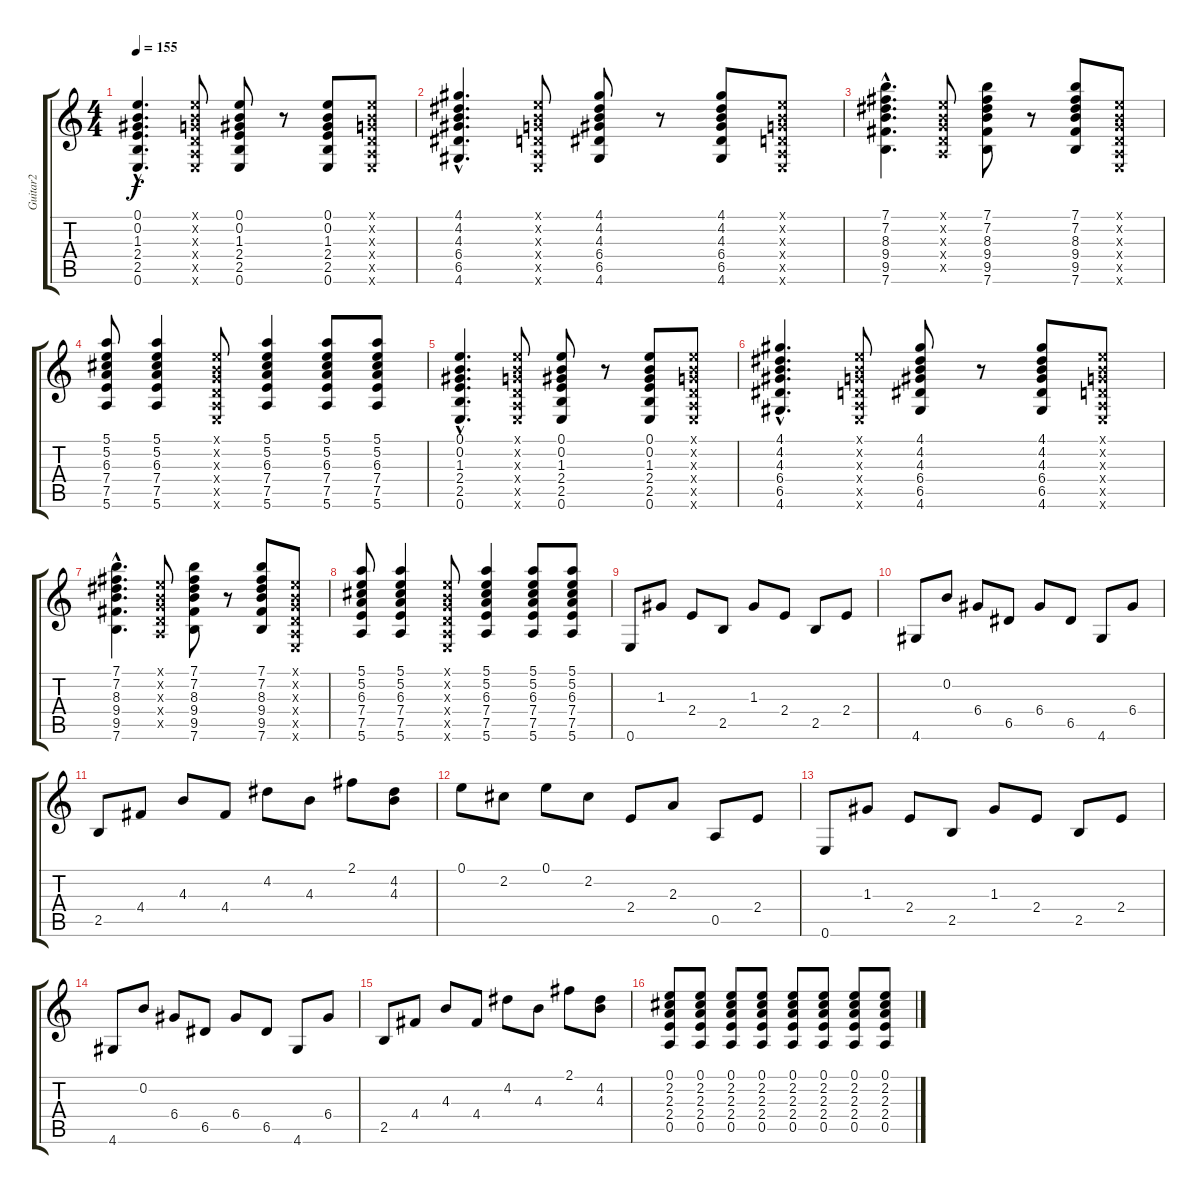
\track ("Guitar2" "Guitar2") {instrument acousticguitarsteel}
\staff {score tabs}
\tuning (E4 B3 G3 D3 A2 E2) {hide}
\ts (4 4)
\tempo 155
\clef g2
\ks c
(0.1{hac} 0.2{hac} 1.3{hac} 2.4{hac} 2.5{hac} 0.6{hac}).4{d dy f} (0.1{x} 0.2{x} 0.3{x} 0.4{x} 0.5{x} 0.6{x}).8 (0.1 0.2 1.3 2.4 2.5 0.6).8 r.8 (0.1 0.2 1.3 2.4 2.5 0.6).8 (0.1{x} 0.2{x} 0.3{x} 0.4{x} 0.5{x} 0.6{x}).8 |
(4.1{hac} 4.2{hac} 4.3{hac} 6.4{hac} 6.5{hac} 4.6{hac}).4{d} (0.1{x} 0.2{x} 0.3{x} 0.4{x} 0.5{x} 0.6{x}).8 (4.1 4.2 4.3 6.4 6.5 4.6).8 r.8 (4.1 4.2 4.3 6.4 6.5 4.6).8 (0.1{x} 0.2{x} 0.3{x} 0.4{x} 0.5{x} 0.6{x}).8 |
(7.1{hac} 7.2{hac} 8.3{hac} 9.4{hac} 9.5{hac} 7.6{hac}).4{d} (0.1{x} 0.2{x} 0.3{x} 0.4{x} 0.5{x}).8 (7.1 7.2 8.3 9.4 9.5 7.6).8 r.8 (7.1 7.2 8.3 9.4 9.5 7.6).8 (0.1{x} 0.2{x} 0.3{x} 0.4{x} 0.5{x} 0.6{x}).8 |
(5.1 5.2 6.3 7.4 7.5 5.6).8 (5.1 5.2 6.3 7.4 7.5 5.6).4 (0.1{x} 0.2{x} 0.3{x} 0.4{x} 0.5{x} 0.6{x}).8 (5.1 5.2 6.3 7.4 7.5 5.6).4 (5.1 5.2 6.3 7.4 7.5 5.6).8 (5.1 5.2 6.3 7.4 7.5 5.6).8 |
(0.1{hac} 0.2{hac} 1.3{hac} 2.4{hac} 2.5{hac} 0.6{hac}).4{d} (0.1{x} 0.2{x} 0.3{x} 0.4{x} 0.5{x} 0.6{x}).8 (0.1 0.2 1.3 2.4 2.5 0.6).8 r.8 (0.1 0.2 1.3 2.4 2.5 0.6).8 (0.1{x} 0.2{x} 0.3{x} 0.4{x} 0.5{x} 0.6{x}).8 |
(4.1{hac} 4.2{hac} 4.3{hac} 6.4{hac} 6.5{hac} 4.6{hac}).4{d} (0.1{x} 0.2{x} 0.3{x} 0.4{x} 0.5{x} 0.6{x}).8 (4.1 4.2 4.3 6.4 6.5 4.6).8 r.8 (4.1 4.2 4.3 6.4 6.5 4.6).8 (0.1{x} 0.2{x} 0.3{x} 0.4{x} 0.5{x} 0.6{x}).8 |
(7.1{hac} 7.2{hac} 8.3{hac} 9.4{hac} 9.5{hac} 7.6{hac}).4{d} (0.1{x} 0.2{x} 0.3{x} 0.4{x} 0.5{x}).8 (7.1 7.2 8.3 9.4 9.5 7.6).8 r.8 (7.1 7.2 8.3 9.4 9.5 7.6).8 (0.1{x} 0.2{x} 0.3{x} 0.4{x} 0.5{x} 0.6{x}).8 |
(5.1 5.2 6.3 7.4 7.5 5.6).8 (5.1 5.2 6.3 7.4 7.5 5.6).4 (0.1{x} 0.2{x} 0.3{x} 0.4{x} 0.5{x} 0.6{x}).8 (5.1 5.2 6.3 7.4 7.5 5.6).4 (5.1 5.2 6.3 7.4 7.5 5.6).8 (5.1 5.2 6.3 7.4 7.5 5.6).8 |
0.6.8 1.3.8 2.4.8 2.5.8 1.3.8 2.4.8 2.5.8 2.4.8 |
4.6.8 0.2.8 6.4.8 6.5.8 6.4.8 6.5.8 4.6.8 6.4.8 |
2.5.8 4.4.8 4.3.8 4.4.8 4.2.8 4.3.8 2.1.8 (4.2 4.3).8 |
0.1.8 2.2.8 0.1.8 2.2.8 2.4.8 2.3.8 0.5.8 2.4.8 |
0.6.8 1.3.8 2.4.8 2.5.8 1.3.8 2.4.8 2.5.8 2.4.8 |
4.6.8 0.2.8 6.4.8 6.5.8 6.4.8 6.5.8 4.6.8 6.4.8 |
2.5.8 4.4.8 4.3.8 4.4.8 4.2.8 4.3.8 2.1.8 (4.2 4.3).8 |
(0.1 2.2 2.3 2.4 0.5).8 (0.1 2.2 2.3 2.4 0.5).8 (0.1 2.2 2.3 2.4 0.5).8 (0.1 2.2 2.3 2.4 0.5).8 (0.1 2.2 2.3 2.4 0.5).8 (0.1 2.2 2.3 2.4 0.5).8 (0.1 2.2 2.3 2.4 0.5).8 (0.1 2.2 2.3 2.4 0.5).8
